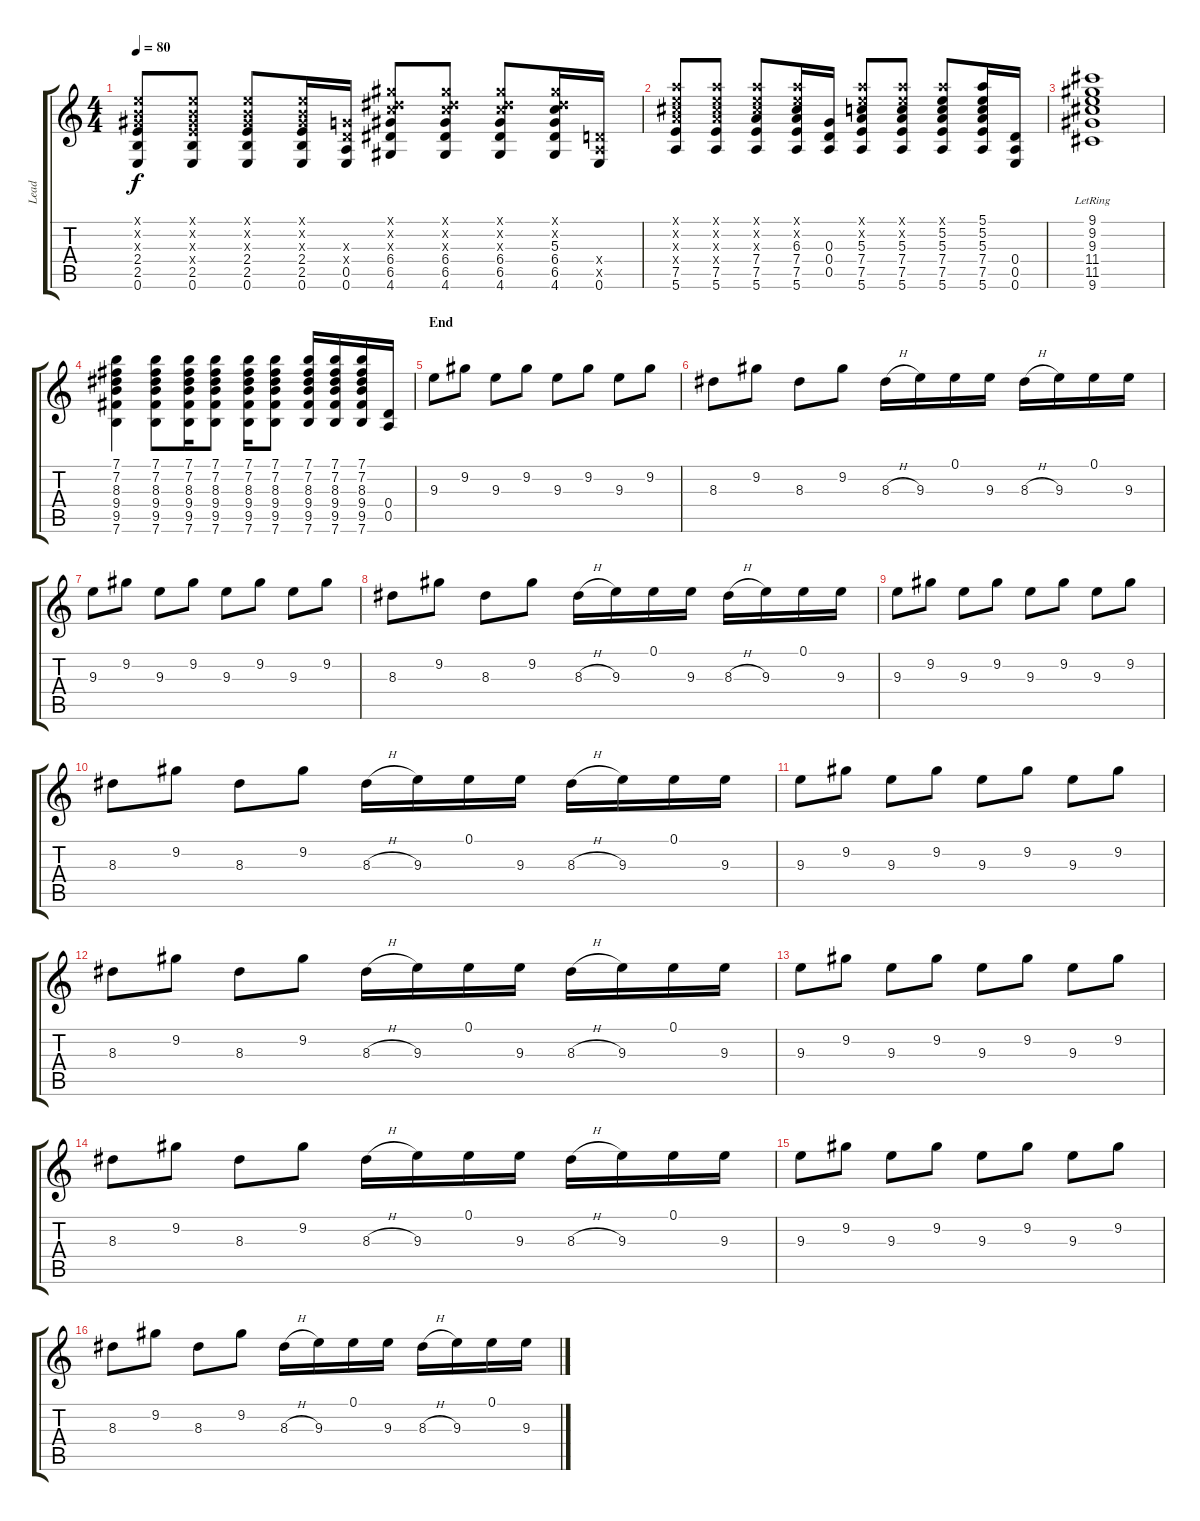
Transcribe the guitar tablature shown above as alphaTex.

\track ("Lead" "Lead") {instrument distortionguitar}
\staff {score tabs}
\tuning (E4 B3 G3 D3 A2 E2) {hide}
\ts (4 4)
\tempo 80
\clef g2
\ks c
(0.1{x} 0.2{x} 1.3{x} 2.4 2.5 0.6).8{dy f} (0.1{x} 0.2{x} 1.3{x} 2.4{x} 2.5 0.6).8 (0.1{x} 0.2{x} 1.3{x} 2.4 2.5 0.6).8 (0.1{x} 0.2{x} 1.3{x} 2.4 2.5 0.6).16 (0.3{x} 0.4{x} 0.5 0.6).16 (4.1{x} 4.2{x} 5.3{x} 6.4 6.5 4.6).8 (4.1{x} 4.2{x} 5.3{x} 6.4 6.5 4.6).8 (4.1{x} 4.2{x} 5.3{x} 6.4 6.5 4.6).8 (4.1{x} 4.2{x} 5.3 6.4 6.5 4.6).16 (0.4{x} 0.5{x} 0.6).16 |
(5.1{x} 5.2{x} 6.3{x} 7.4{x} 7.5 5.6).8 (5.1{x} 5.2{x} 6.3{x} 7.4{x} 7.5 5.6).8 (5.1{x} 5.2{x} 6.3{x} 7.4 7.5 5.6).8 (5.1{x} 5.2{x} 6.3 7.4 7.5 5.6).16 (0.3 0.4 0.5).16 (5.1{x} 5.2{x} 5.3 7.4 7.5 5.6).8 (5.1{x} 5.2{x} 5.3 7.4 7.5 5.6).8 (5.1{x} 5.2 5.3 7.4 7.5 5.6).8 (5.1 5.2 5.3 7.4 7.5 5.6).16 (0.4 0.5 0.6).16 |
(9.1{lr} 9.2{lr} 9.3{lr} 11.4{lr} 11.5{lr} 9.6{lr}).1 |
(7.1 7.2 8.3 9.4 9.5 7.6).4 (7.1 7.2 8.3 9.4 9.5 7.6).8 (7.1 7.2 8.3 9.4 9.5 7.6).16 (7.1 7.2 8.3 9.4 9.5 7.6).8 (7.1 7.2 8.3 9.4 9.5 7.6).16 (7.1 7.2 8.3 9.4 9.5 7.6).8 (7.1 7.2 8.3 9.4 9.5 7.6).16 (7.1 7.2 8.3 9.4 9.5 7.6).16 (7.1 7.2 8.3 9.4 9.5 7.6).16 (0.4 0.5).16 |
\section ("" "End")
9.3.8 9.2.8 9.3.8 9.2.8 9.3.8 9.2.8 9.3.8 9.2.8 |
8.3.8 9.2.8 8.3.8 9.2.8 8.3{h}.16 9.3.16 0.1.16 9.3.16 8.3{h}.16 9.3.16 0.1.16 9.3.16 |
9.3.8 9.2.8 9.3.8 9.2.8 9.3.8 9.2.8 9.3.8 9.2.8 |
8.3.8 9.2.8 8.3.8 9.2.8 8.3{h}.16 9.3.16 0.1.16 9.3.16 8.3{h}.16 9.3.16 0.1.16 9.3.16 |
9.3.8 9.2.8 9.3.8 9.2.8 9.3.8 9.2.8 9.3.8 9.2.8 |
8.3.8 9.2.8 8.3.8 9.2.8 8.3{h}.16 9.3.16 0.1.16 9.3.16 8.3{h}.16 9.3.16 0.1.16 9.3.16 |
9.3.8 9.2.8 9.3.8 9.2.8 9.3.8 9.2.8 9.3.8 9.2.8 |
8.3.8 9.2.8 8.3.8 9.2.8 8.3{h}.16 9.3.16 0.1.16 9.3.16 8.3{h}.16 9.3.16 0.1.16 9.3.16 |
9.3.8{volume 7} 9.2.8 9.3.8 9.2.8 9.3.8 9.2.8 9.3.8 9.2.8 |
8.3.8 9.2.8 8.3.8 9.2.8 8.3{h}.16 9.3.16 0.1.16 9.3.16 8.3{h}.16 9.3.16 0.1.16 9.3.16 |
9.3.8{volume 0} 9.2.8 9.3.8 9.2.8 9.3.8 9.2.8 9.3.8 9.2.8 |
8.3.8 9.2.8 8.3.8 9.2.8 8.3{h}.16 9.3.16 0.1.16 9.3.16 8.3{h}.16 9.3.16 0.1.16 9.3.16
